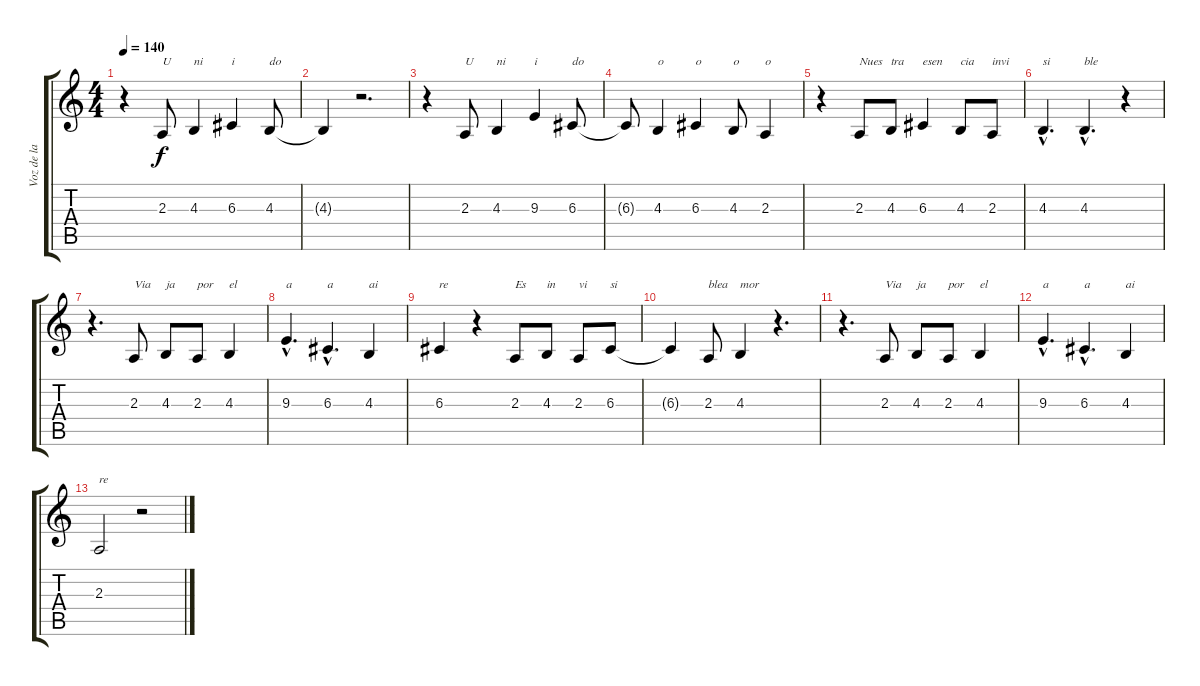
\track ("Voz de la beia XmF" "Voz de la ") {instrument acousticgrandpiano}
\staff {score tabs}
\tuning (E4 B3 G3 D3 A2 E2) {hide}
\ts (4 4)
\tempo 140
\clef g2
\ks c
r.4{dy f} 2.3.8{txt "U"} 4.3.4{txt "ni"} 6.3.4{txt "i"} 4.3.8{txt "do"} |
4.3{t}.4 r.2{d} |
r.4 2.3.8{txt "U"} 4.3.4{txt "ni"} 9.3.4{txt "i"} 6.3.8{txt "do"} |
6.3{t}.8 4.3.4{txt "o"} 6.3.4{txt "o"} 4.3.8{txt "o"} 2.3.4{txt "o"} |
r.4 2.3.8{txt "Nues"} 4.3.8{txt "tra"} 6.3.4{txt "esen"} 4.3.8{txt "cia"} 2.3.8{txt "invi"} |
4.3{hac}.4{d txt "si"} 4.3{hac}.4{d txt "ble"} r.4 |
r.4{d} 2.3.8{txt "Via"} 4.3.8{txt "ja"} 2.3.8{txt "por"} 4.3.4{txt "el"} |
9.3{hac}.4{d txt "a"} 6.3{hac}.4{d txt "a"} 4.3.4{txt "ai"} |
6.3.4{txt "re"} r.4 2.3.8{txt "Es"} 4.3.8{txt "in"} 2.3.8{txt "vi"} 6.3.8{txt "si"} |
6.3{t}.4 2.3.8{txt "blea"} 4.3.4{txt "mor"} r.4{d} |
r.4{d} 2.3.8{txt "Via"} 4.3.8{txt "ja"} 2.3.8{txt "por"} 4.3.4{txt "el"} |
9.3{hac}.4{d txt "a"} 6.3{hac}.4{d txt "a"} 4.3.4{txt "ai"} |
2.3.2{txt "re"} r.2
